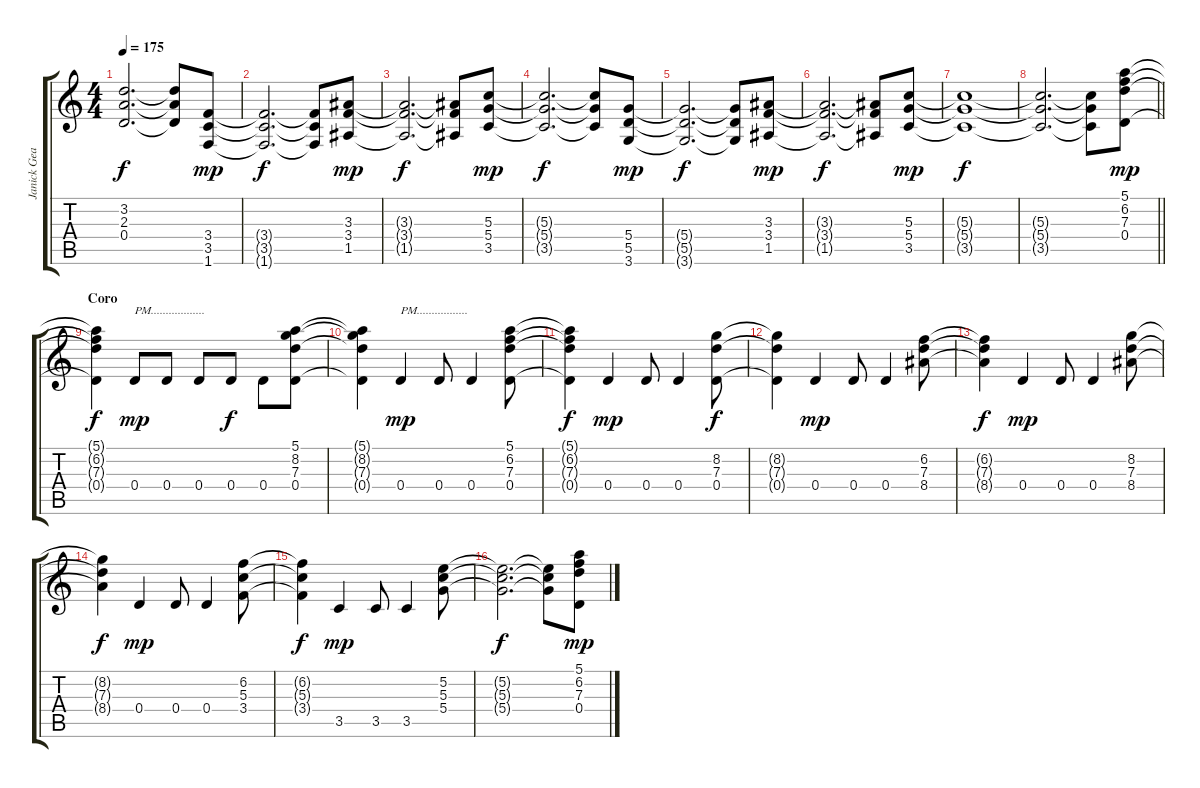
\track ("Janick Gears" "Janick Gea") {instrument distortionguitar}
\staff {score tabs}
\tuning (E4 B3 G3 D3 A2 E2) {hide}
\ts (4 4)
\tempo 175
\clef g2
\ks c
(3.2{t} 2.3{t} 0.4{t}).2{d dy f} (3.2{t} 2.3{t} 0.4{t}).8 (3.4 3.5 1.6).8{dy mp} |
(3.4{t} 3.5{t} 1.6{t}).2{d dy f} (3.4{t} 3.5{t} 1.6{t}).8 (3.3 3.4 1.5).8{dy mp} |
(3.3{t} 3.4{t} 1.5{t}).2{d dy f} (3.3{t} 3.4{t} 1.5{t}).8 (5.3 5.4 3.5).8{dy mp} |
(5.3{t} 5.4{t} 3.5{t}).2{d dy f} (5.3{t} 5.4{t} 3.5{t}).8 (5.4 5.5 3.6).8{dy mp} |
(5.4{t} 5.5{t} 3.6{t}).2{d dy f} (5.4{t} 5.5{t} 3.6{t}).8 (3.3 3.4 1.5).8{dy mp} |
(3.3{t} 3.4{t} 1.5{t}).2{d dy f} (3.3{t} 3.4{t} 1.5{t}).8 (5.3 5.4 3.5).8{dy mp} |
(5.3{t} 5.4{t} 3.5{t}).1{dy f} |
\barLineRight lightlight
(5.3{t} 5.4{t} 3.5{t}).2{d} (5.3{t} 5.4{t} 3.5{t}).8 (5.1 6.2 7.3 0.4).8{dy mp} |
\section ("" "Coro")
(5.1{t} 6.2{t} 7.3{t} 0.4{t}).4{dy f} 0.4.8{txt "PM.................." dy mp} 0.4.8 0.4.8 0.4.8{dy f} 0.4.8 (5.1 8.2 7.3 0.4).8 |
(5.1{t} 8.2{t} 7.3{t} 0.4{t}).4 0.4.4{txt "PM................." dy mp} 0.4.8 0.4.4 (5.1 6.2 7.3 0.4).8 |
(5.1{t} 6.2{t} 7.3{t} 0.4{t}).4{dy f} 0.4.4{dy mp} 0.4.8 0.4.4 (8.2 7.3 0.4).8{dy f} |
(8.2{t} 7.3{t} 0.4{t}).4 0.4.4{dy mp} 0.4.8 0.4.4 (6.2 7.3 8.4).8 |
(6.2{t} 7.3{t} 8.4{t}).4{dy f} 0.4.4{dy mp} 0.4.8 0.4.4 (8.2 7.3 8.4).8 |
(8.2{t} 7.3{t} 8.4{t}).4{dy f} 0.4.4{dy mp} 0.4.8 0.4.4 (6.2 5.3 3.4).8 |
(6.2{t} 5.3{t} 3.4{t}).4{dy f} 3.5.4{dy mp} 3.5.8 3.5.4 (5.2 5.3 5.4).8 |
(5.2{t} 5.3{t} 5.4{t}).2{d dy f} (5.2{t} 5.3{t} 5.4{t}).8 (5.1 6.2 7.3 0.4).8{dy mp}
